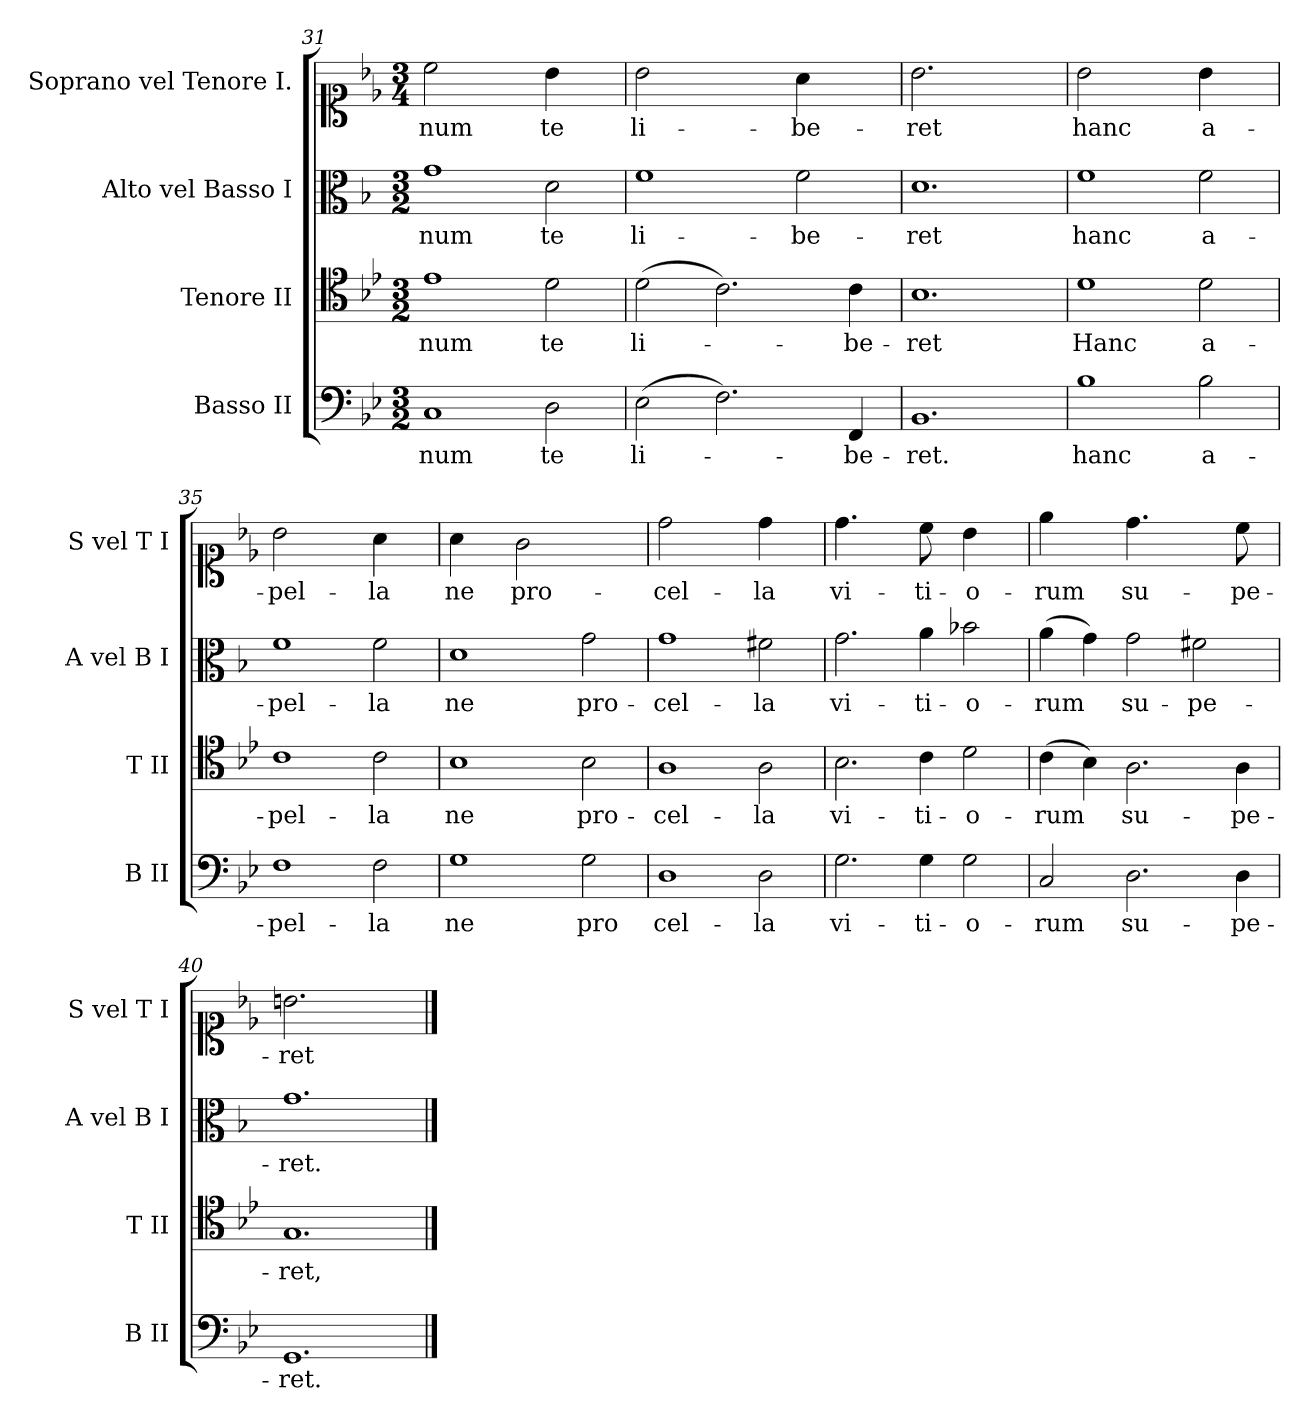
**kern	**text	**kern	**text	**kern	**text	**kern	**text
*part4	*part4	*part3	*part3	*part2	*part2	*part1	*part1
*staff4	*staff4	*staff3	*staff3	*staff2	*staff2	*staff1	*staff1
*I"Basso II	*	*I"Tenore II	*	*I"Alto vel Basso I	*	*I"Soprano vel Tenore I.	*
*I'B II	*	*I'T II	*	*I'A vel B I	*	*I'S vel T I	*
*clefF4	*	*clefC4	*	*clefC3	*	*clefC1	*
*k[b-e-]	*	*k[b-e-]	*	*k[b-]	*	*k[b-e-]	*
*M3/2	*	*M3/2	*	*M3/2	*	*M3/4	*
=31	=31	=31	=31	=31	=31	=31	=31
!	!	!	!	!	!	!LO:N:vis=2	!
1C	-num	1e-	-num	1g	-num	1cc	-num
!	!	!	!	!	!	!LO:N:vis=4	!
2D\	te	2d\	te	2d\	te	2b-\	te
=32	=32	=32	=32	=32	=32	=32	=32
!	!	!	!	!	!	!LO:N:vis=2	!
(2E-\	li-	(2d\	li-	1f	li-	1b-	li-
2.F\)	.	2.c\)	.	.	.	.	.
!	!	!	!	!	!	!LO:N:vis=4	!
.	.	.	.	2f\	-be-	2a\	-be-
4FF/	-be-	4c\	-be-	.	.	.	.
=33	=33	=33	=33	=33	=33	=33	=33
!	!	!	!	!	!	!LO:N:vis=2.	!
1.BB-	-ret.	1.B-	-ret	1.d	-ret	1.b-	-ret
=34	=34	=34	=34	=34	=34	=34	=34
!	!	!	!	!	!	!LO:N:vis=2	!
1B-	hanc	1d	Hanc	1f	hanc	1b-	hanc
!	!	!	!	!	!	!LO:N:vis=4	!
2B-\	a-	2d\	a-	2f\	a-	2b-\	a-
=35	=35	=35	=35	=35	=35	=35	=35
!	!	!	!	!	!	!LO:N:vis=2	!
1F	-pel-	1c	-pel-	1f	-pel-	1b-	-pel-
!	!	!	!	!	!	!LO:N:vis=4	!
2F\	-la	2c\	-la	2f\	-la	2a\	-la
=36	=36	=36	=36	=36	=36	=36	=36
!	!	!	!	!	!	!LO:N:vis=4	!
1G	ne	1B-	ne	1d	ne	2a\	ne
!	!	!	!	!	!	!LO:N:vis=2	!
.	.	.	.	.	.	1g	pro-
2G\	pro	2B-\	pro-	2g\	pro-	.	.
=37	=37	=37	=37	=37	=37	=37	=37
!	!	!	!	!	!	!LO:N:vis=2	!
1D	cel-	1A	-cel-	1g	-cel-	1dd	-cel-
!	!	!	!	!	!	!LO:N:vis=4	!
2D\	-la	2A\	-la	2f#X\	-la	2dd\	-la
=38	=38	=38	=38	=38	=38	=38	=38
!	!	!	!	!	!	!LO:N:vis=4.	!
2.G\	vi-	2.B-\	vi-	2.g\	vi-	2.dd\	vi-
!	!	!	!	!	!	!LO:N:vis=8	!
4G\	-ti-	4c\	-ti-	4a\	-ti-	4cc\	-ti-
!	!	!	!	!	!	!LO:N:vis=4	!
2G\	-o-	2d\	-o-	2b-X\	-o-	2b-\	-o-
=39	=39	=39	=39	=39	=39	=39	=39
!	!	!	!	!	!	!LO:N:vis=4	!
2C/	-rum	(4c\	-rum	(4a\	-rum	2ee-\	-rum
.	.	4B-\)	.	4g\)	.	.	.
!	!	!	!	!	!	!LO:N:vis=4.	!
2.D\	su-	2.A\	su-	2g\	su-	2.dd\	su-
.	.	.	.	2f#X\	-pe-	.	.
!	!	!	!	!	!	!LO:N:vis=8	!
4D\	-pe-	4A\	-pe-	.	.	4cc\	-pe-
=40	=40	=40	=40	=40	=40	=40	=40
!	!	!	!	!	!	!LO:N:vis=2.	!
1.GG	-ret.	1.G	-ret,	1.g	-ret.	1.bn	-ret
==	==	==	==	==	==	==	==
*-	*-	*-	*-	*-	*-	*-	*-
